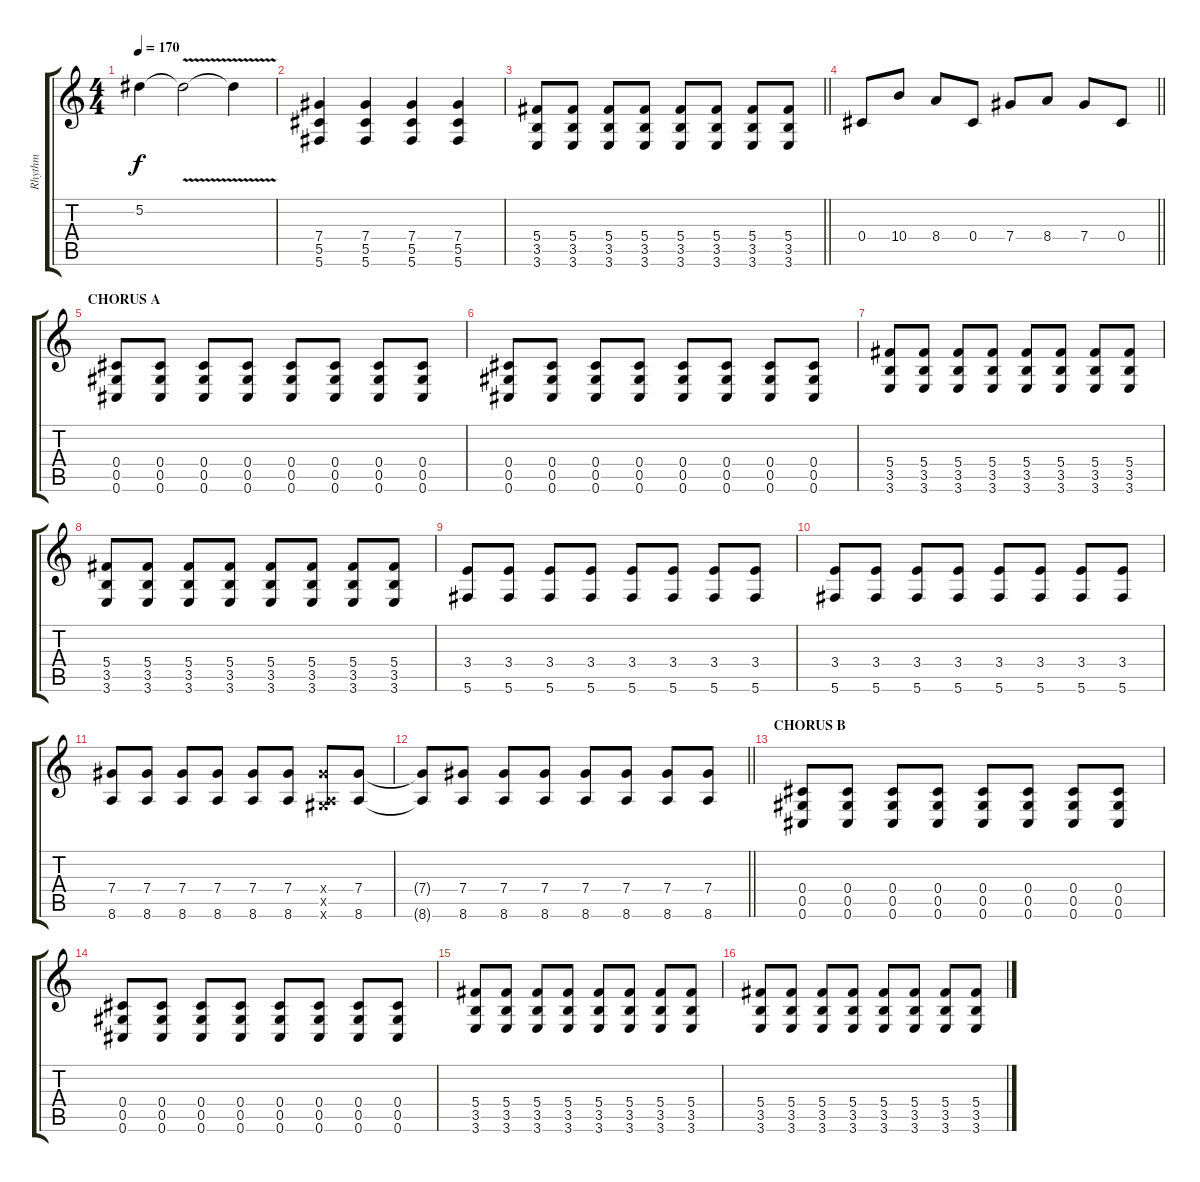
\track ("Rhythm" "Rhythm") {instrument overdrivenguitar}
\staff {score tabs}
\tuning (Eb4 Bb3 Gb3 Db3 Ab2 Db2) {hide}
\ts (4 4)
\tempo 170
\clef g2
\ks c
5.2{t}.4{dy f} 5.2{v t}.2 5.2{t}.4 |
(7.4 5.5 5.6).4 (7.4 5.5 5.6).4 (7.4 5.5 5.6).4 (7.4 5.5 5.6).4 |
\barLineRight lightlight
(5.4 3.5 3.6).8 (5.4 3.5 3.6).8 (5.4 3.5 3.6).8 (5.4 3.5 3.6).8 (5.4 3.5 3.6).8 (5.4 3.5 3.6).8 (5.4 3.5 3.6).8 (5.4 3.5 3.6).8 |
\section ("" "")
\barLineRight lightlight
0.4.8 10.4.8 8.4.8 0.4.8 7.4.8 8.4.8 7.4.8 0.4.8 |
\section ("" "CHORUS A")
(0.4 0.5 0.6).8 (0.4 0.5 0.6).8 (0.4 0.5 0.6).8 (0.4 0.5 0.6).8 (0.4 0.5 0.6).8 (0.4 0.5 0.6).8 (0.4 0.5 0.6).8 (0.4 0.5 0.6).8 |
(0.4 0.5 0.6).8 (0.4 0.5 0.6).8 (0.4 0.5 0.6).8 (0.4 0.5 0.6).8 (0.4 0.5 0.6).8 (0.4 0.5 0.6).8 (0.4 0.5 0.6).8 (0.4 0.5 0.6).8 |
(5.4 3.5 3.6).8 (5.4 3.5 3.6).8 (5.4 3.5 3.6).8 (5.4 3.5 3.6).8 (5.4 3.5 3.6).8 (5.4 3.5 3.6).8 (5.4 3.5 3.6).8 (5.4 3.5 3.6).8 |
(5.4 3.5 3.6).8 (5.4 3.5 3.6).8 (5.4 3.5 3.6).8 (5.4 3.5 3.6).8 (5.4 3.5 3.6).8 (5.4 3.5 3.6).8 (5.4 3.5 3.6).8 (5.4 3.5 3.6).8 |
(3.4 5.6).8 (3.4 5.6).8 (3.4 5.6).8 (3.4 5.6).8 (3.4 5.6).8 (3.4 5.6).8 (3.4 5.6).8 (3.4 5.6).8 |
(3.4 5.6).8 (3.4 5.6).8 (3.4 5.6).8 (3.4 5.6).8 (3.4 5.6).8 (3.4 5.6).8 (3.4 5.6).8 (3.4 5.6).8 |
(7.4 8.6).8 (7.4 8.6).8 (7.4 8.6).8 (7.4 8.6).8 (7.4 8.6).8 (7.4 8.6).8 (7.4{x} 0.5{x} 8.6{x}).8 (7.4 8.6).8 |
\barLineRight lightlight
(7.4{t} 8.6{t}).8 (7.4 8.6).8 (7.4 8.6).8 (7.4 8.6).8 (7.4 8.6).8 (7.4 8.6).8 (7.4 8.6).8 (7.4 8.6).8 |
\section ("" "CHORUS B")
(0.4 0.5 0.6).8 (0.4 0.5 0.6).8 (0.4 0.5 0.6).8 (0.4 0.5 0.6).8 (0.4 0.5 0.6).8 (0.4 0.5 0.6).8 (0.4 0.5 0.6).8 (0.4 0.5 0.6).8 |
(0.4 0.5 0.6).8 (0.4 0.5 0.6).8 (0.4 0.5 0.6).8 (0.4 0.5 0.6).8 (0.4 0.5 0.6).8 (0.4 0.5 0.6).8 (0.4 0.5 0.6).8 (0.4 0.5 0.6).8 |
(5.4 3.5 3.6).8 (5.4 3.5 3.6).8 (5.4 3.5 3.6).8 (5.4 3.5 3.6).8 (5.4 3.5 3.6).8 (5.4 3.5 3.6).8 (5.4 3.5 3.6).8 (5.4 3.5 3.6).8 |
(5.4 3.5 3.6).8 (5.4 3.5 3.6).8 (5.4 3.5 3.6).8 (5.4 3.5 3.6).8 (5.4 3.5 3.6).8 (5.4 3.5 3.6).8 (5.4 3.5 3.6).8 (5.4 3.5 3.6).8
